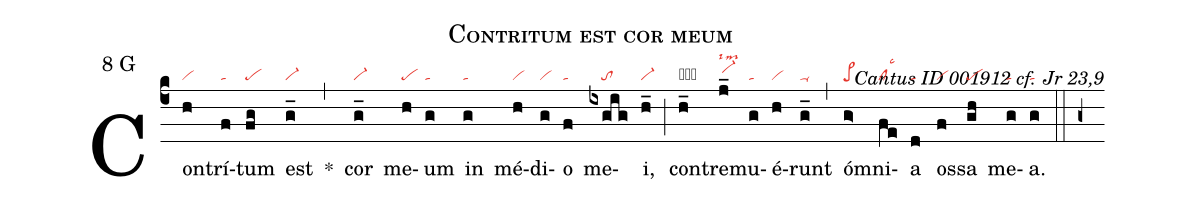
name: Contritum est cor meum;
mode: 8;
mode-differentia: G;
commentary: Cantus ID 001912 cf. Jr 23,9;
nabc-lines: 1;
%%
(c4)

Con(h|vi)trí(f|ta)tum(fg|pe) est(g_|vi-) *(,) cor(g_|vi-) me(h|pe)um(g|ta) in(g|ta) mé(h|vi)di(g|vi)o(f|ta) me(ixgig|////to)i,(h_|vi-) (;) con(h_|““vi-lsst4)tre(j_|vi-hilsim2)mu(g|ta)é(h|vi)runt(g_|ta-) (,) óm(g>|pe>)ni(fe|cllsc3)a(d|ta) os(f|vi)sa(gh|pe) me(g|ta)a.(g|ta)

(::g+)
